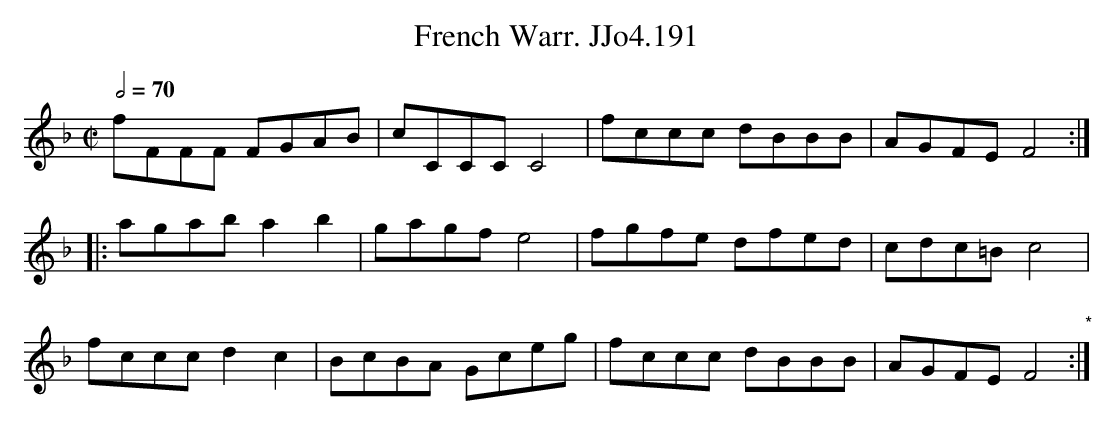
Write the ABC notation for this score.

X:1
T:French Warr. JJo4.191
M:C|
L:1/8
Q:1/2=70
K:F
fFFF FGAB|cCCC C4|fccc dBBB|AGFE F4 :|
|: agab a2b2|gagf e4|fgfe dfed|cdc=B c4|
fccc d2c2|BcBA Gceg|fccc dBBB|AGFE F4 "*":|
